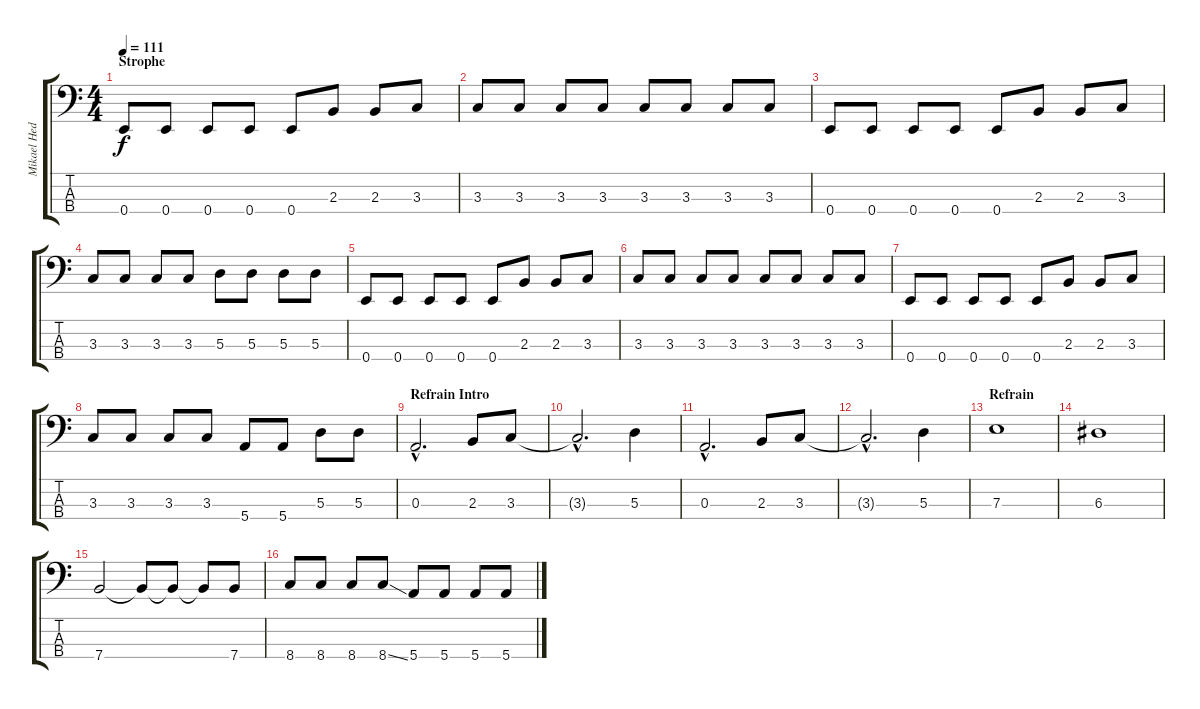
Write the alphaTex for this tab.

\track ("Mikael Hedlund" "Mikael Hed") {instrument electricbasspick}
\staff {score tabs}
\tuning (G2 D2 A1 E1) {hide}
\ts (4 4)
\section ("" "Strophe")
\tempo 111
\clef f4
\ks c
0.4.8{dy f} 0.4.8 0.4.8 0.4.8 0.4.8 2.3.8 2.3.8 3.3.8 |
3.3.8 3.3.8 3.3.8 3.3.8 3.3.8 3.3.8 3.3.8 3.3.8 |
0.4.8 0.4.8 0.4.8 0.4.8 0.4.8 2.3.8 2.3.8 3.3.8 |
3.3.8 3.3.8 3.3.8 3.3.8 5.3.8 5.3.8 5.3.8 5.3.8 |
0.4.8 0.4.8 0.4.8 0.4.8 0.4.8 2.3.8 2.3.8 3.3.8 |
3.3.8 3.3.8 3.3.8 3.3.8 3.3.8 3.3.8 3.3.8 3.3.8 |
0.4.8 0.4.8 0.4.8 0.4.8 0.4.8 2.3.8 2.3.8 3.3.8 |
3.3.8 3.3.8 3.3.8 3.3.8 5.4.8 5.4.8 5.3.8 5.3.8 |
\section ("" "Refrain Intro")
0.3{hac}.2{d} 2.3.8 3.3.8 |
3.3{hac t}.2{d} 5.3.4 |
0.3{hac}.2{d} 2.3.8 3.3.8 |
3.3{hac t}.2{d} 5.3.4 |
\section ("" "Refrain")
7.3.1 |
6.3.1 |
7.4.2 7.4{t}.8 7.4{t}.8 7.4{t}.8 7.4.8 |
8.4.8 8.4.8 8.4.8 8.4{ss}.8 5.4.8 5.4.8 5.4.8 5.4.8
